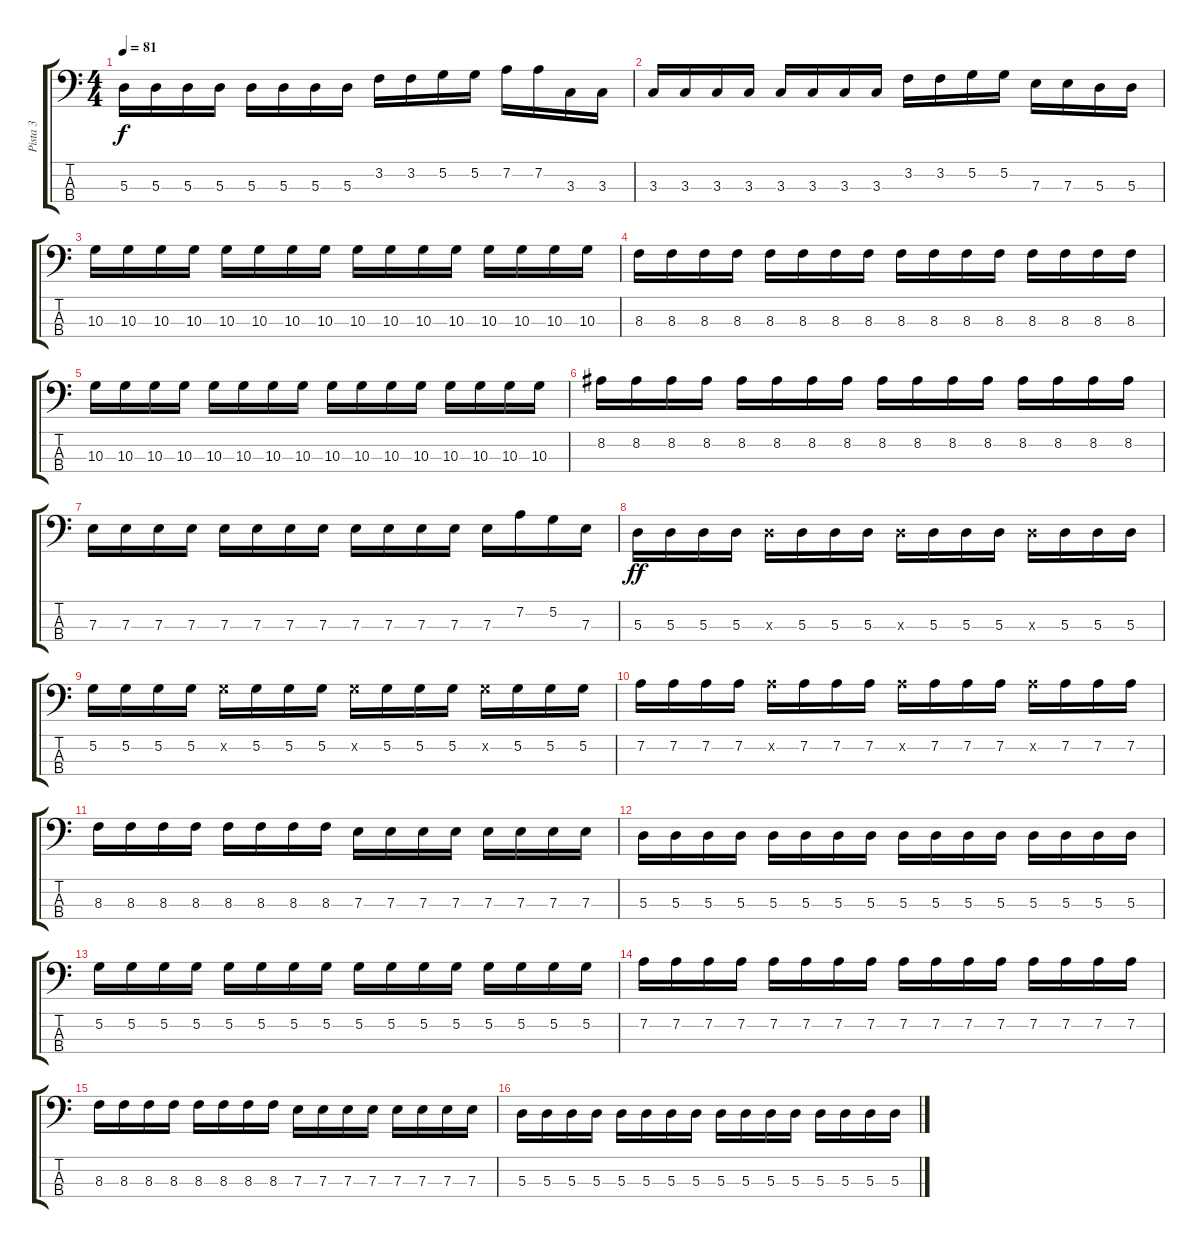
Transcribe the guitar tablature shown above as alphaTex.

\track ("Pista 3" "Pista 3") {instrument electricbassfinger}
\staff {score tabs}
\tuning (G2 D2 A1 E1) {hide}
\ts (4 4)
\tempo 81
\clef f4
\ks c
5.3.16{dy f} 5.3.16 5.3.16 5.3.16 5.3.16 5.3.16 5.3.16 5.3.16 3.2.16 3.2.16 5.2.16 5.2.16 7.2.16 7.2.16 3.3.16 3.3.16 |
3.3.16 3.3.16 3.3.16 3.3.16 3.3.16 3.3.16 3.3.16 3.3.16 3.2.16 3.2.16 5.2.16 5.2.16 7.3.16 7.3.16 5.3.16 5.3.16 |
10.3.16 10.3.16 10.3.16 10.3.16 10.3.16 10.3.16 10.3.16 10.3.16 10.3.16 10.3.16 10.3.16 10.3.16 10.3.16 10.3.16 10.3.16 10.3.16 |
8.3.16 8.3.16 8.3.16 8.3.16 8.3.16 8.3.16 8.3.16 8.3.16 8.3.16 8.3.16 8.3.16 8.3.16 8.3.16 8.3.16 8.3.16 8.3.16 |
10.3.16 10.3.16 10.3.16 10.3.16 10.3.16 10.3.16 10.3.16 10.3.16 10.3.16 10.3.16 10.3.16 10.3.16 10.3.16 10.3.16 10.3.16 10.3.16 |
8.2.16 8.2.16 8.2.16 8.2.16 8.2.16 8.2.16 8.2.16 8.2.16 8.2.16 8.2.16 8.2.16 8.2.16 8.2.16 8.2.16 8.2.16 8.2.16 |
7.3.16 7.3.16 7.3.16 7.3.16 7.3.16 7.3.16 7.3.16 7.3.16 7.3.16 7.3.16 7.3.16 7.3.16 7.3.16 7.2.16 5.2.16 7.3.16 |
5.3.16{dy ff} 5.3.16 5.3.16 5.3.16 5.3{x}.16 5.3.16 5.3.16 5.3.16 5.3{x}.16 5.3.16 5.3.16 5.3.16 5.3{x}.16 5.3.16 5.3.16 5.3.16 |
5.2.16 5.2.16 5.2.16 5.2.16 5.2{x}.16 5.2.16 5.2.16 5.2.16 5.2{x}.16 5.2.16 5.2.16 5.2.16 5.2{x}.16 5.2.16 5.2.16 5.2.16 |
7.2.16 7.2.16 7.2.16 7.2.16 7.2{x}.16 7.2.16 7.2.16 7.2.16 7.2{x}.16 7.2.16 7.2.16 7.2.16 7.2{x}.16 7.2.16 7.2.16 7.2.16 |
8.3.16 8.3.16 8.3.16 8.3.16 8.3.16 8.3.16 8.3.16 8.3.16 7.3.16 7.3.16 7.3.16 7.3.16 7.3.16 7.3.16 7.3.16 7.3.16 |
5.3.16 5.3.16 5.3.16 5.3.16 5.3.16 5.3.16 5.3.16 5.3.16 5.3.16 5.3.16 5.3.16 5.3.16 5.3.16 5.3.16 5.3.16 5.3.16 |
5.2.16 5.2.16 5.2.16 5.2.16 5.2.16 5.2.16 5.2.16 5.2.16 5.2.16 5.2.16 5.2.16 5.2.16 5.2.16 5.2.16 5.2.16 5.2.16 |
7.2.16 7.2.16 7.2.16 7.2.16 7.2.16 7.2.16 7.2.16 7.2.16 7.2.16 7.2.16 7.2.16 7.2.16 7.2.16 7.2.16 7.2.16 7.2.16 |
8.3.16 8.3.16 8.3.16 8.3.16 8.3.16 8.3.16 8.3.16 8.3.16 7.3.16 7.3.16 7.3.16 7.3.16 7.3.16 7.3.16 7.3.16 7.3.16 |
5.3.16 5.3.16 5.3.16 5.3.16 5.3.16 5.3.16 5.3.16 5.3.16 5.3.16 5.3.16 5.3.16 5.3.16 5.3.16 5.3.16 5.3.16 5.3.16
